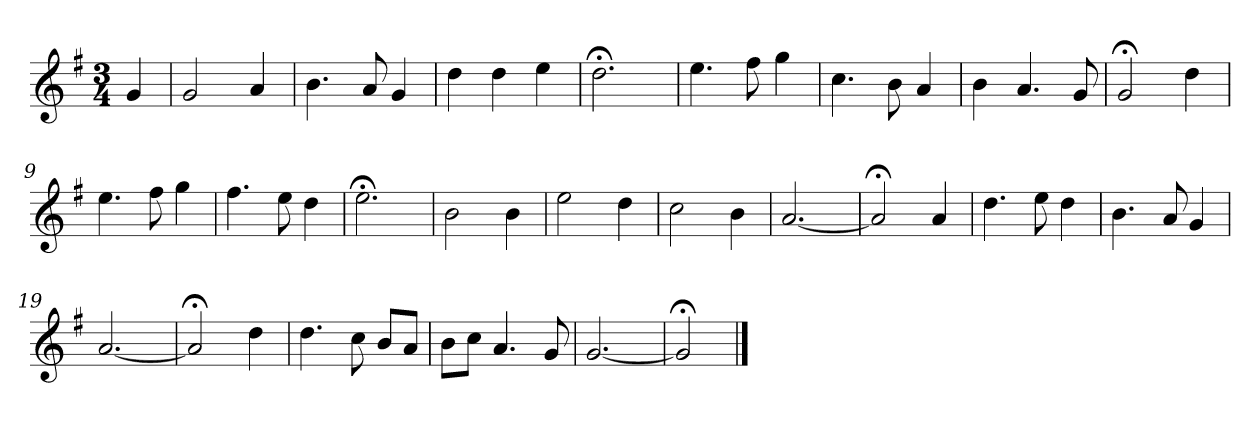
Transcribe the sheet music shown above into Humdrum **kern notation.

**kern
*part1
*staff1
*k[f#]
*G:
*M3/4
*MM120
=
4g
=1
2g
4a
=2
4.b
8a
4g
=3
4dd
4dd
4ee
=4
2.dd;<
=5
4.ee
8ff#
4gg
=6
4.cc
8b
4a
=7
4b
4.a
8g
=8
2g;<
4dd
=9
4.ee
8ff#
4gg
=10
4.ff#
8ee
4dd
=11
2.ee;<
=12
2b
4b
=13
2ee
4dd
=14
2cc
4b
=15
[2.a
=16
2a;<]
4a
=17
4.dd
8ee
4dd
=18
4.b
8a
4g
=19
[2.a
=20
2a;<]
4dd
=21
4.dd
8cc
8bL
8aJ
=22
8bL
8ccJ
4.a
8g
=23
[2.g
=24
2g;<]
==
*-
